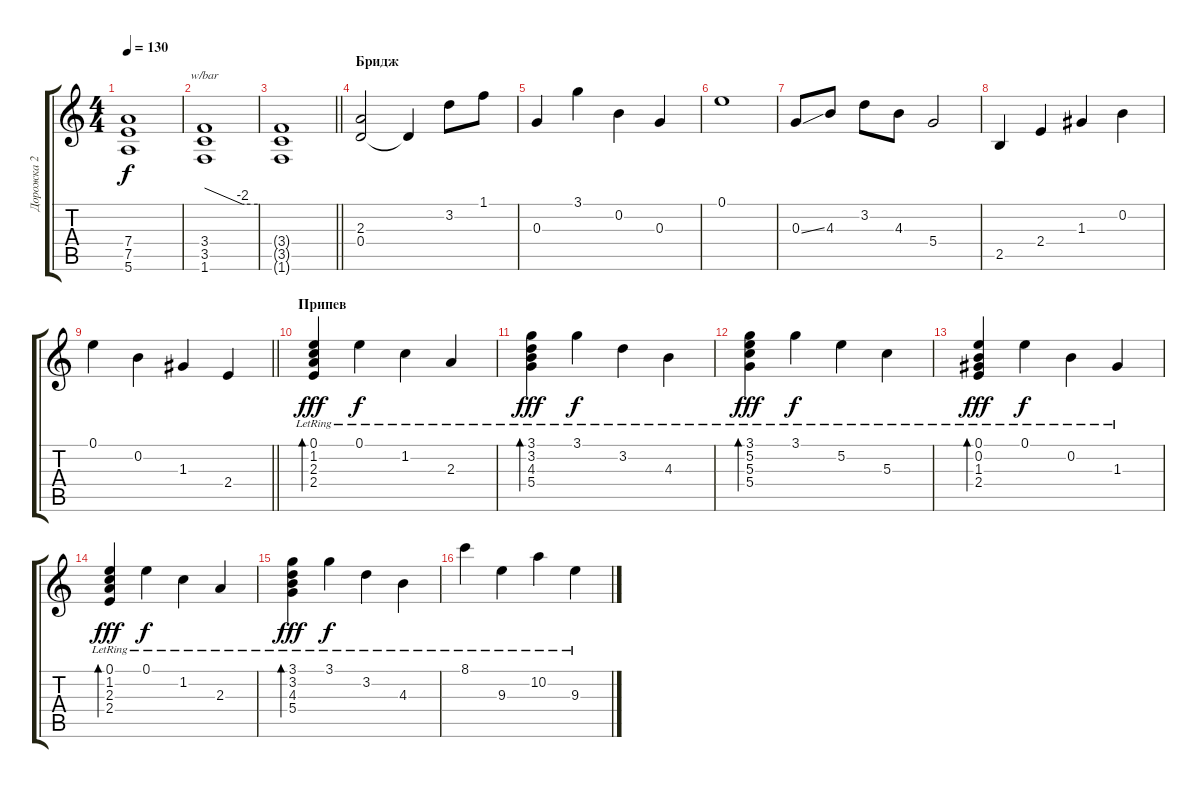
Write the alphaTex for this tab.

\track ("Дорожка 2" "Дорожка 2") {instrument overdrivenguitar}
\staff {score tabs}
\tuning (E4 B3 G3 D3 A2 E2) {hide}
\ts (4 4)
\tempo 130
\clef g2
\ks c
(7.4{t} 7.5{t} 5.6{t}).1{dy f} |
(3.4 3.5 1.6).1{tbe (custom default 0 0 43 -8 45 -8 60 -8)} |
\barLineRight lightlight
(3.4{t} 3.5{t} 1.6{t}).1 |
\section ("" "Бридж")
(2.3 0.4).2{volume 12} 0.4{t}.4 3.2.8 1.1.8 |
0.3.4 3.1.4 0.2.4 0.3.4 |
0.1.1 |
0.3{ss}.8 4.3.8 3.2.8 4.3.8 5.4.2 |
2.5.4 2.4.4 1.3.4 0.2.4 |
\barLineRight lightlight
0.1.4 0.2.4 1.3.4 2.4.4 |
\section ("" "Припев")
(0.1{lr} 1.2{lr} 2.3{lr} 2.4{lr}).4{bd 480 dy fff} 0.1{lr}.4{dy f} 1.2{lr}.4 2.3{lr}.4 |
(3.1{lr} 3.2{lr} 4.3{lr} 5.4{lr}).4{bd 480 dy fff} 3.1{lr}.4{dy f} 3.2{lr}.4 4.3{lr}.4 |
(3.1{lr} 5.2{lr} 5.3{lr} 5.4{lr}).4{bd 480 dy fff} 3.1{lr}.4{dy f} 5.2{lr}.4 5.3{lr}.4 |
(0.1{lr} 0.2{lr} 1.3{lr} 2.4{lr}).4{bd 480 dy fff} 0.1{lr}.4{dy f} 0.2{lr}.4 1.3{lr}.4 |
(0.1{lr} 1.2{lr} 2.3{lr} 2.4{lr}).4{bd 480 dy fff} 0.1{lr}.4{dy f} 1.2{lr}.4 2.3{lr}.4 |
(3.1{lr} 3.2{lr} 4.3{lr} 5.4{lr}).4{bd 480 dy fff} 3.1{lr}.4{dy f} 3.2{lr}.4 4.3{lr}.4 |
8.1{lr}.4 9.3{lr}.4 10.2{lr}.4 9.3{lr}.4
